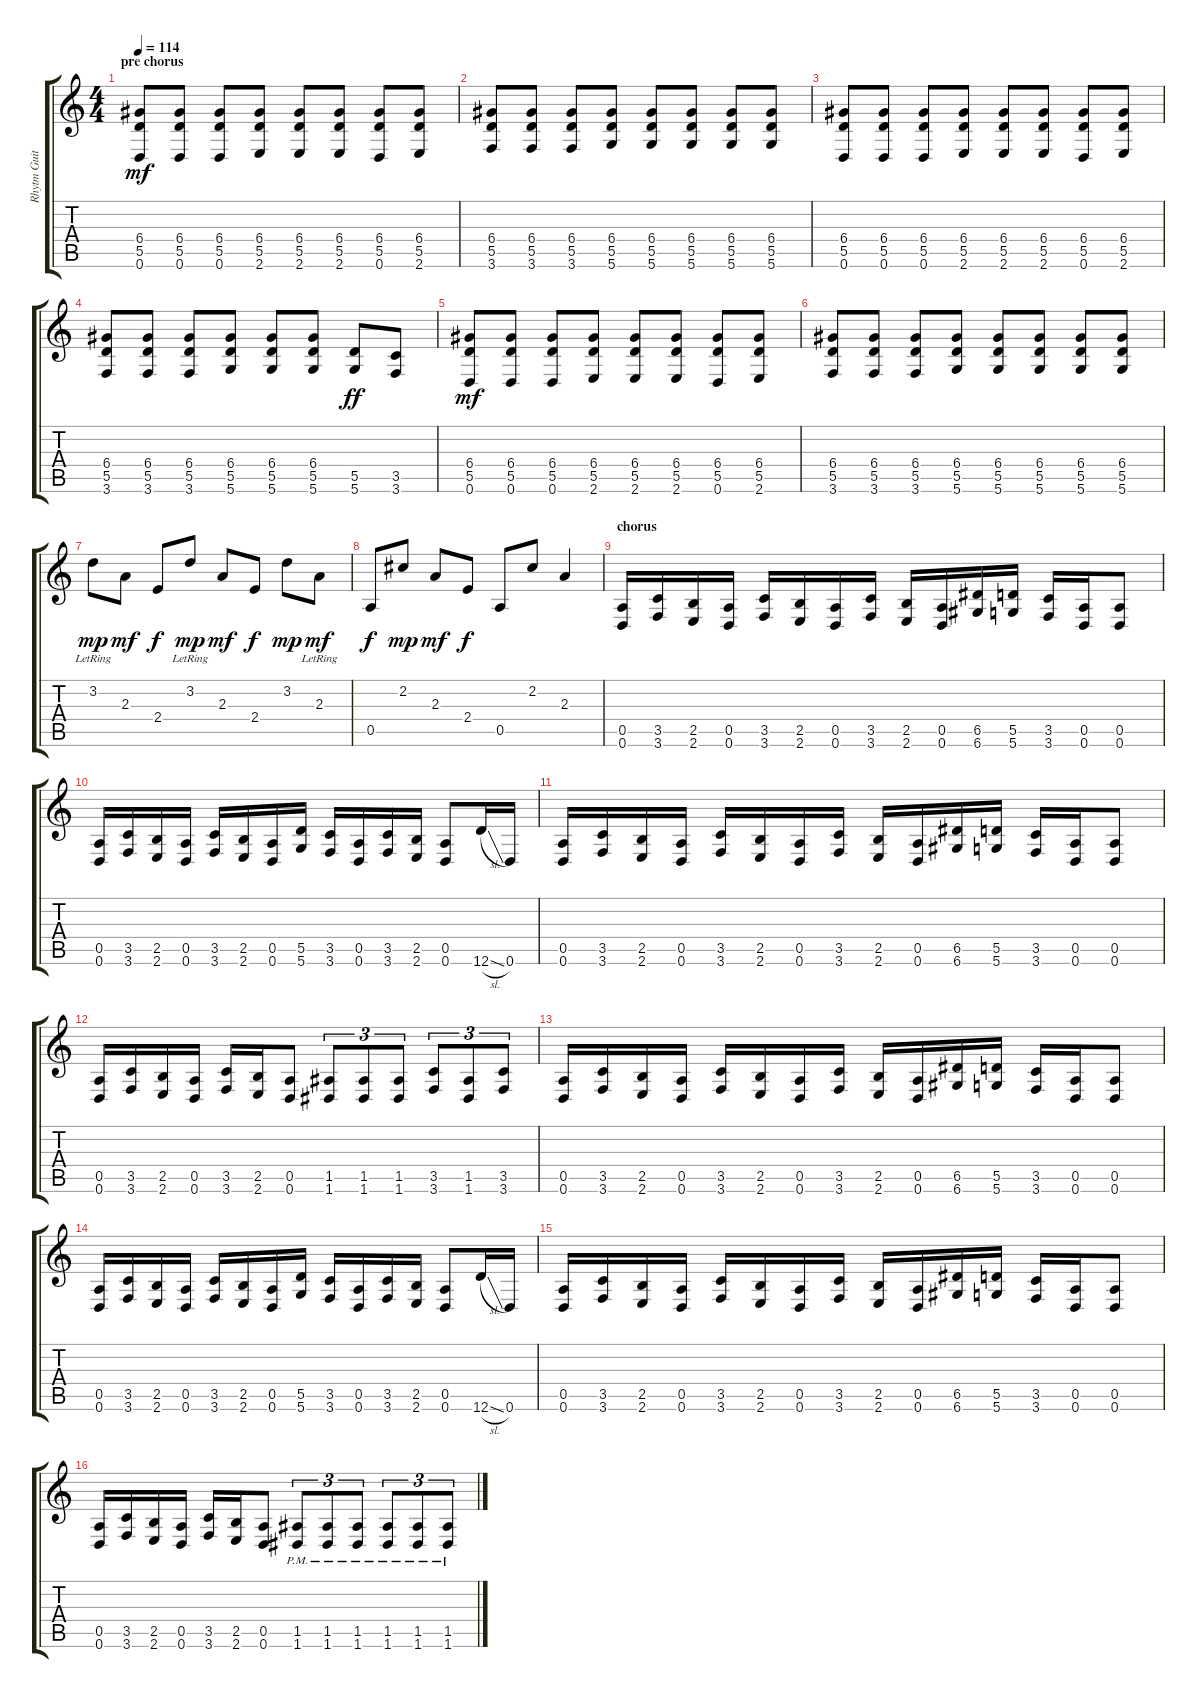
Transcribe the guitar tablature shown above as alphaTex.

\track ("Rhytm Guitar" "Rhytm Guit") {instrument acousticguitarnylon}
\staff {score tabs}
\tuning (E4 B3 G3 D3 A2 D2) {hide}
\ts (4 4)
\section ("" "pre chorus")
\tempo 114
\clef g2
\ks c
(6.4 5.5 0.6).8{dy mf volume 10 instrument overdrivenguitar} (6.4 5.5 0.6).8 (6.4 5.5 0.6).8 (6.4 5.5 2.6).8 (6.4 5.5 2.6).8 (6.4 5.5 2.6).8 (6.4 5.5 0.6).8 (6.4 5.5 2.6).8 |
(6.4 5.5 3.6).8 (6.4 5.5 3.6).8 (6.4 5.5 3.6).8 (6.4 5.5 5.6).8 (6.4 5.5 5.6).8 (6.4 5.5 5.6).8 (6.4 5.5 5.6).8 (6.4 5.5 5.6).8 |
(6.4 5.5 0.6).8 (6.4 5.5 0.6).8 (6.4 5.5 0.6).8 (6.4 5.5 2.6).8 (6.4 5.5 2.6).8 (6.4 5.5 2.6).8 (6.4 5.5 0.6).8 (6.4 5.5 2.6).8 |
(6.4 5.5 3.6).8 (6.4 5.5 3.6).8 (6.4 5.5 3.6).8 (6.4 5.5 5.6).8 (6.4 5.5 5.6).8 (6.4 5.5 5.6).8 (5.5 5.6).8{dy ff} (3.5 3.6).8 |
(6.4 5.5 0.6).8{dy mf} (6.4 5.5 0.6).8 (6.4 5.5 0.6).8 (6.4 5.5 2.6).8 (6.4 5.5 2.6).8 (6.4 5.5 2.6).8 (6.4 5.5 0.6).8 (6.4 5.5 2.6).8 |
(6.4 5.5 3.6).8 (6.4 5.5 3.6).8 (6.4 5.5 3.6).8 (6.4 5.5 5.6).8 (6.4 5.5 5.6).8 (6.4 5.5 5.6).8 (6.4 5.5 5.6).8 (6.4 5.5 5.6).8 |
3.2{lr}.8{dy mp volume 16 instrument distortionguitar} 2.3.8{dy mf} 2.4.8{dy f} 3.2{lr}.8{dy mp} 2.3.8{dy mf} 2.4.8{dy f} 3.2.8{dy mp} 2.3{lr}.8{dy mf} |
0.5.8{dy f} 2.2.8{dy mp} 2.3.8{dy mf} 2.4.8{dy f} 0.5.8 2.2.8 2.3.4 |
\section ("" "chorus")
(0.5 0.6).16{volume 10} (3.5 3.6).16 (2.5 2.6).16 (0.5 0.6).16 (3.5 3.6).16 (2.5 2.6).16 (0.5 0.6).16 (3.5 3.6).16 (2.5 2.6).16 (0.5 0.6).16 (6.5 6.6).16 (5.5 5.6).16 (3.5 3.6).16 (0.5 0.6).16 (0.5 0.6).8 |
(0.5 0.6).16 (3.5 3.6).16 (2.5 2.6).16 (0.5 0.6).16 (3.5 3.6).16 (2.5 2.6).16 (0.5 0.6).16 (5.5 5.6).16 (3.5 3.6).16 (0.5 0.6).16 (3.5 3.6).16 (2.5 2.6).16 (0.5 0.6).8 12.6{sl}.16 0.6.16 |
(0.5 0.6).16 (3.5 3.6).16 (2.5 2.6).16 (0.5 0.6).16 (3.5 3.6).16 (2.5 2.6).16 (0.5 0.6).16 (3.5 3.6).16 (2.5 2.6).16 (0.5 0.6).16 (6.5 6.6).16 (5.5 5.6).16 (3.5 3.6).16 (0.5 0.6).16 (0.5 0.6).8 |
(0.5 0.6).16 (3.5 3.6).16 (2.5 2.6).16 (0.5 0.6).16 (3.5 3.6).16 (2.5 2.6).16 (0.5 0.6).8 (1.5 1.6).8{tu (3 2)} (1.5 1.6).8{tu (3 2)} (1.5 1.6).8{tu (3 2)} (3.5 3.6).8{tu (3 2)} (1.5 1.6).8{tu (3 2)} (3.5 3.6).8{tu (3 2)} |
(0.5 0.6).16 (3.5 3.6).16 (2.5 2.6).16 (0.5 0.6).16 (3.5 3.6).16 (2.5 2.6).16 (0.5 0.6).16 (3.5 3.6).16 (2.5 2.6).16 (0.5 0.6).16 (6.5 6.6).16 (5.5 5.6).16 (3.5 3.6).16 (0.5 0.6).16 (0.5 0.6).8 |
(0.5 0.6).16 (3.5 3.6).16 (2.5 2.6).16 (0.5 0.6).16 (3.5 3.6).16 (2.5 2.6).16 (0.5 0.6).16 (5.5 5.6).16 (3.5 3.6).16 (0.5 0.6).16 (3.5 3.6).16 (2.5 2.6).16 (0.5 0.6).8 12.6{sl}.16 0.6.16 |
(0.5 0.6).16 (3.5 3.6).16 (2.5 2.6).16 (0.5 0.6).16 (3.5 3.6).16 (2.5 2.6).16 (0.5 0.6).16 (3.5 3.6).16 (2.5 2.6).16 (0.5 0.6).16 (6.5 6.6).16 (5.5 5.6).16 (3.5 3.6).16 (0.5 0.6).16 (0.5 0.6).8 |
(0.5 0.6).16 (3.5 3.6).16 (2.5 2.6).16 (0.5 0.6).16 (3.5 3.6).16 (2.5 2.6).16 (0.5 0.6).8 (1.5{pm} 1.6).8{tu (3 2)} (1.5{pm} 1.6).8{tu (3 2)} (1.5{pm} 1.6).8{tu (3 2)} (1.5{pm} 1.6).8{tu (3 2)} (1.5{pm} 1.6).8{tu (3 2)} (1.5{pm} 1.6{pm}).8{tu (3 2)}
